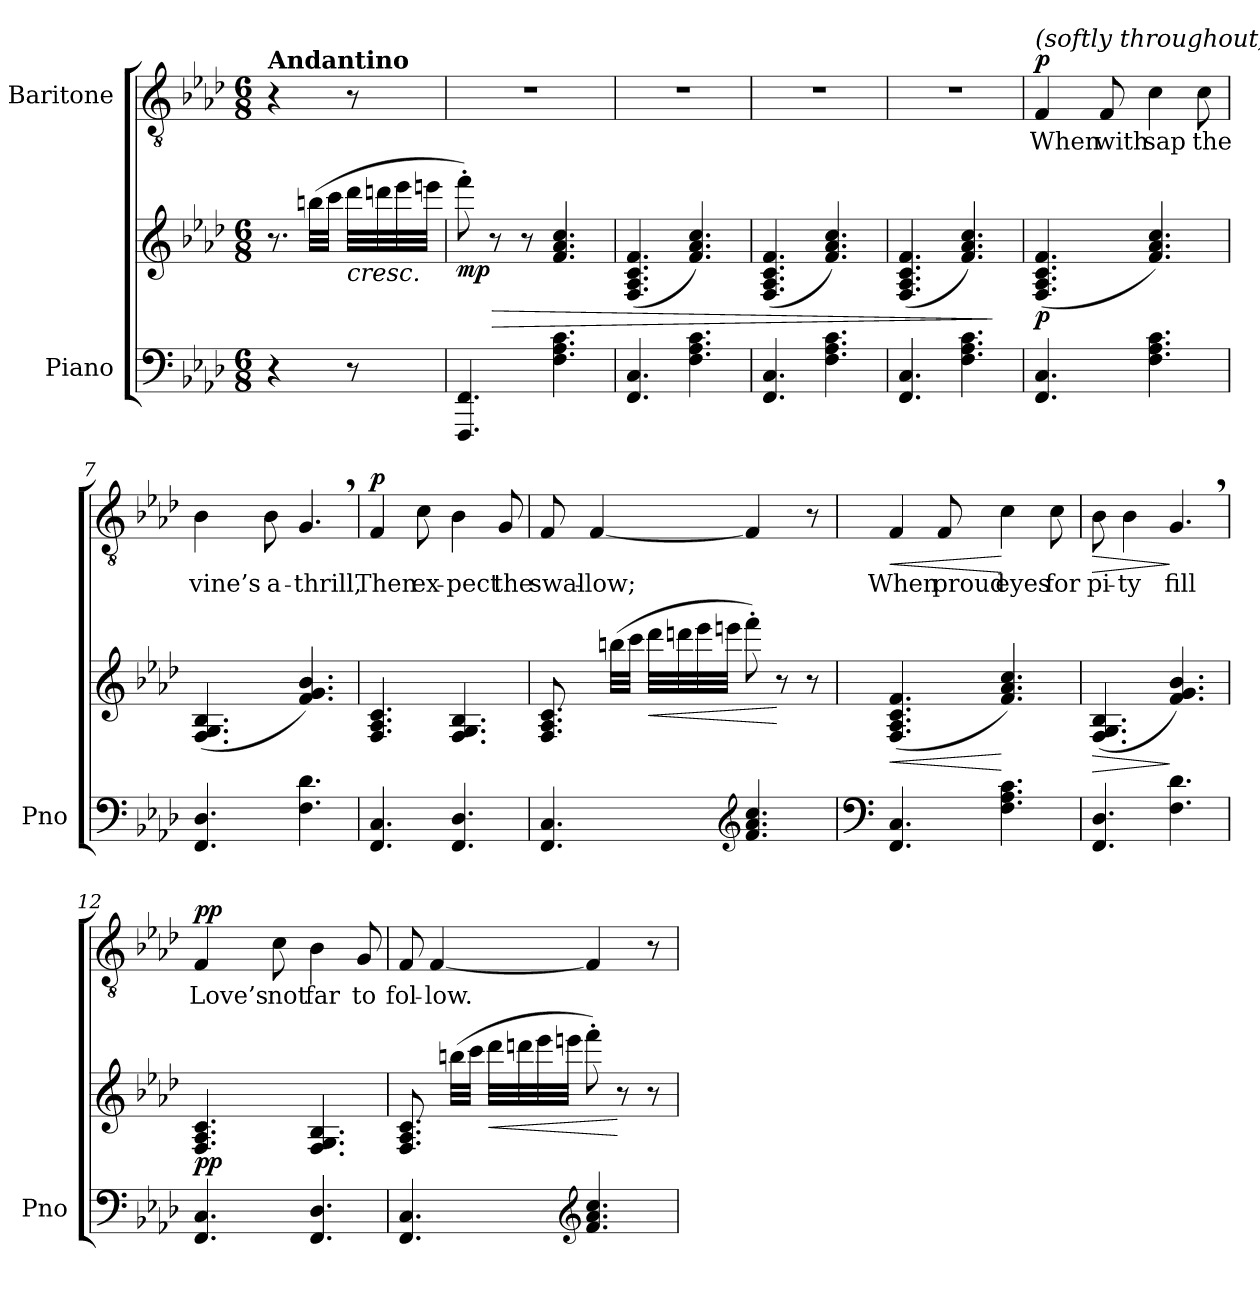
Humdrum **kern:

**kern	**kern	**dynam	**kern	**text	**dynam
*part2	*part2	*part2	*part1	*part1	*part1
*staff3	*staff2	*staff2/3	*staff1	*staff1	*staff1
*I"Piano	*	*	*I"Baritone	*	*
*I'Pno	*	*	*	*	*
*clefF4	*clefG2	*	*clefGv2	*	*
*k[b-e-a-d-]	*k[b-e-a-d-]	*	*k[b-e-a-d-]	*	*
*M6/8	*M6/8	*	*M6/8	*	*
=1	=1	=1	=1	=1	=1
!	!	!	!LO:TX:a:B:t=Andantino	!	!
4r	8.r	.	4r	.	.
!	!	!LO:DY:b	!	!	!
!	!	!LO:DY:n=1:b	!	!	!
.	(>32bbn\LLL	p other-dynamics	.	.	.
.	32ccc\JJJ	.	.	.	.
!	!	!LO:HP:b	!	!	!
8r	32ddd-\LLL	<	8r	.	.
.	32dddn\	.	.	.	.
.	32eee-\	.	.	.	.
.	32eeen\JJJ	.	.	.	.
=2	=2	=2	=2	=2	=2
!	!	!LO:HP:b	!	!	!
!	!	!LO:DY:n=1:b	!	!	!
4.FFF/ 4.FF/	8fff'\)	> mp	2.r	.	.
.	8r	[	.	.	.
.	8r	.	.	.	.
4.F\ 4.A-\ 4.c\	4.f/ 4.a-/ 4.cc/	.	.	.	.
=3	=3	=3	=3	=3	=3
4.FF/ 4.C/	(>4.F/ 4.A-/ 4.c/ 4.f/	.	2.r	.	.
4.F\ 4.A-\ 4.c\	4.f/ 4.a-/ 4.cc/)	.	.	.	.
!!LO:LB:g=z
=4	=4	=4	=4	=4	=4
4.FF/ 4.C/	(>4.F/ 4.A-/ 4.c/ 4.f/	.	2.r	.	.
4.F\ 4.A-\ 4.c\	4.f/ 4.a-/ 4.cc/)	.	.	.	.
=5	=5	=5	=5	=5	=5
4.FF/ 4.C/	(>4.F/ 4.A-/ 4.c/ 4.f/	.	2.r	.	.
4.F\ 4.A-\ 4.c\	4.f/ 4.a-/ 4.cc/)	.	.	.	.
.	.	]	.	.	.
=6	=6	=6	=6	=6	=6
!	!	!	!LO:TX:a:i:t=(softly throughout)	!	!
!	!	!LO:DY:b	!	!LO:LY:b	!LO:DY:a
4.FF/ 4.C/	(>4.F/ 4.A-/ 4.c/ 4.f/	p	4F/	When	p
!	!	!	!	!LO:LY:b	!
.	.	.	8F/	with	.
!	!	!	!	!LO:LY:b	!
4.F\ 4.A-\ 4.c\	4.f/ 4.a-/ 4.cc/)	.	4c\	sap	.
!	!	!	!	!LO:LY:b	!
.	.	.	8c\	the	.
!!LO:LB:g=z
=7	=7	=7	=7	=7	=7
!	!	!	!	!LO:LY:b	!
4.FF/ 4.D-/	(>4.F/ 4.G/ 4.B-/	.	4B-\	vine’s	.
!	!	!	!	!LO:LY:b	!
.	.	.	8B-\	a-	.
!	!	!	!	!LO:LY:b	!
4.F\ 4.d-\	4.f/ 4.g/ 4.b-/)	.	4.G,/	-thrill,	.
=8	=8	=8	=8	=8	=8
!	!	!	!	!LO:LY:b	!LO:DY:a
4.FF/ 4.C/	4.F/ 4.A-/ 4.c/	.	4F/	Then	p
!	!	!	!	!LO:LY:b	!
.	.	.	8c\	ex-	.
!	!	!	!	!LO:LY:b	!
4.FF/ 4.D-/	4.F/ 4.G/ 4.B-/	.	4B-\	-pect	.
!	!	!	!	!LO:LY:b	!
.	.	.	8G/	the	.
=9	=9	=9	=9	=9	=9
!	!	!	!	!LO:LY:b	!
4.FF/ 4.C/	8.F/ 8.A-/ 8.c/	.	8F/	swal-	.
!	!	!	!	!LO:LY:b	!
.	.	.	[4F/	-low;	.
.	(>32bbn\LLL	.	.	.	.
.	32ccc\JJJ	.	.	.	.
!	!	!LO:HP:b	!	!	!
.	32ddd-\LLL	<	.	.	.
.	32dddn\	.	.	.	.
.	32eee-\	.	.	.	.
.	32eeen\JJJ	.	.	.	.
*clefG2	*	*	*	*	*
4.f/ 4.a-/ 4.cc/	8fff'\)	.	4F/]	.	.
.	8r	[	.	.	.
.	8r	.	8r	.	.
!!LO:PB:g=z
=10	=10	=10	=10	=10	=10
*clefF4	*	*	*	*	*
!	!	!LO:HP:b	!	!LO:LY:b	!LO:HP:b
4.FF/ 4.C/	(>4.F/ 4.A-/ 4.c/ 4.f/	<	4F/	When	<
!	!	!	!	!LO:LY:b	!
.	.	.	8F/	proud	.
!	!	!	!	!LO:LY:b	!
4.F\ 4.A-\ 4.c\	4.f/ 4.a-/ 4.cc/)	[	4c\	eyes	[
!	!	!	!	!LO:LY:b	!
.	.	.	8c\	for	.
=11	=11	=11	=11	=11	=11
!	!	!LO:HP:b	!	!LO:LY:b	!LO:HP:b
4.FF/ 4.D-/	(>4.F/ 4.G/ 4.B-/	>	8B-\	pi-	>
!	!	!	!	!LO:LY:b	!
.	.	.	4B-\	-ty	.
!	!	!	!	!LO:LY:b	!
4.F\ 4.d-\	4.f/ 4.g/ 4.b-/)	]	4.G,/	fill	]
=12	=12	=12	=12	=12	=12
!	!	!LO:DY:b	!	!LO:LY:b	!LO:DY:a
4.FF/ 4.C/	4.F/ 4.A-/ 4.c/	pp	4F/	Love’s	pp
!	!	!	!	!LO:LY:b	!
.	.	.	8c\	not	.
!	!	!	!	!LO:LY:b	!
4.FF/ 4.D-/	4.F/ 4.G/ 4.B-/	.	4B-\	far	.
!	!	!	!	!LO:LY:b	!
.	.	.	8G/	to	.
!!LO:LB:g=z
=13	=13	=13	=13	=13	=13
!	!	!	!	!LO:LY:b	!
4.FF/ 4.C/	8.F/ 8.A-/ 8.c/	.	8F/	fol-	.
!	!	!	!	!LO:LY:b	!
.	.	.	[4F/	-low.	.
.	(>32bbn\LLL	.	.	.	.
.	32ccc\JJJ	.	.	.	.
!	!	!LO:HP:b	!	!	!
.	32ddd-\LLL	<	.	.	.
.	32dddn\	.	.	.	.
.	32eee-\	.	.	.	.
.	32eeen\JJJ	.	.	.	.
*clefG2	*	*	*	*	*
4.f/ 4.a-/ 4.cc/	8fff'\)	.	4F/]	.	.
.	8r	[	.	.	.
.	8r	.	8r	.	.
=	=	=	=	=	=
*-	*-	*-	*-	*-	*-
